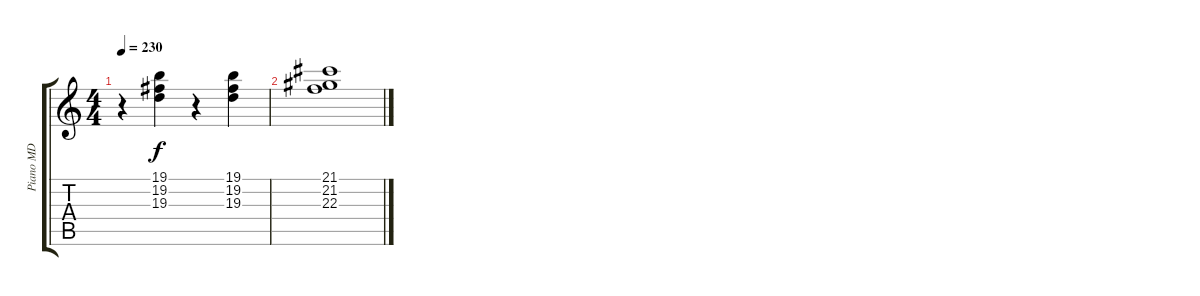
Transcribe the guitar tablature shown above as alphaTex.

\track ("Piano MD" "Piano MD") {instrument acousticgrandpiano}
\staff {score tabs}
\tuning (E4 B3 G3 D3 A2 E2) {hide}
\ts (4 4)
\tempo 230
\clef g2
\ks c
r.4{dy f} (19.1 19.2 19.3).4 r.4 (19.1 19.2 19.3).4 |
(21.1 21.2 22.3).1
